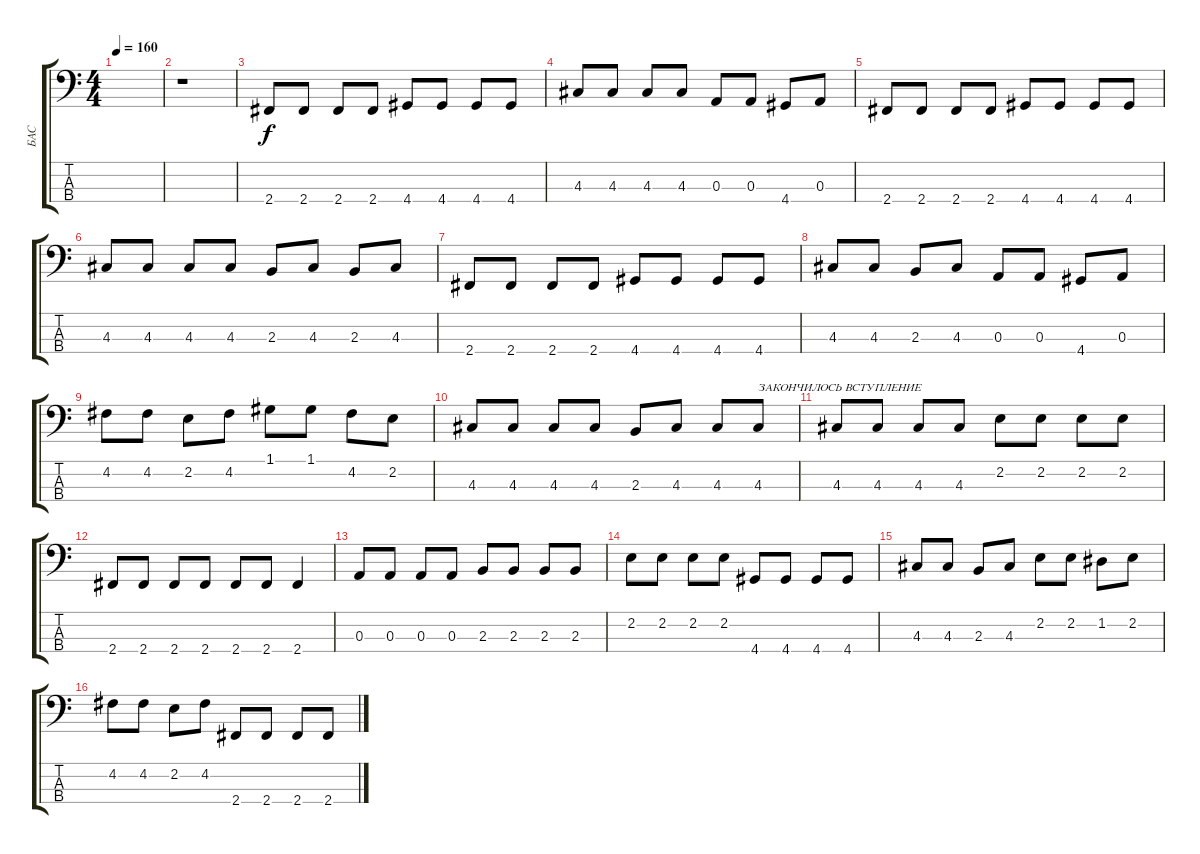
\track ("БАС" "БАС") {instrument electricbasspick}
\staff {score tabs}
\tuning (G2 D2 A1 E1) {hide}
\ts (4 4)
\tempo 160
\clef f4
\ks c
|
r.1 |
2.4.8 2.4.8 2.4.8 2.4.8 4.4.8 4.4.8 4.4.8 4.4.8 |
4.3.8 4.3.8 4.3.8 4.3.8 0.3.8 0.3.8 4.4.8 0.3.8 |
2.4.8 2.4.8 2.4.8 2.4.8 4.4.8 4.4.8 4.4.8 4.4.8 |
4.3.8 4.3.8 4.3.8 4.3.8 2.3.8 4.3.8 2.3.8 4.3.8 |
2.4.8 2.4.8 2.4.8 2.4.8 4.4.8 4.4.8 4.4.8 4.4.8 |
4.3.8 4.3.8 2.3.8 4.3.8 0.3.8 0.3.8 4.4.8 0.3.8 |
4.2.8 4.2.8 2.2.8 4.2.8 1.1.8 1.1.8 4.2.8 2.2.8 |
4.3.8 4.3.8 4.3.8 4.3.8 2.3.8 4.3.8 4.3.8 4.3.8{txt "ЗАКОНЧИЛОСЬ ВСТУПЛЕНИЕ"} |
4.3.8 4.3.8 4.3.8 4.3.8 2.2.8 2.2.8 2.2.8 2.2.8 |
2.4.8 2.4.8 2.4.8 2.4.8 2.4.8 2.4.8 2.4.4 |
0.3.8 0.3.8 0.3.8 0.3.8 2.3.8 2.3.8 2.3.8 2.3.8 |
2.2.8 2.2.8 2.2.8 2.2.8 4.4.8 4.4.8 4.4.8 4.4.8 |
4.3.8 4.3.8 2.3.8 4.3.8 2.2.8 2.2.8 1.2.8 2.2.8 |
4.2.8 4.2.8 2.2.8 4.2.8 2.4.8 2.4.8 2.4.8 2.4.8
